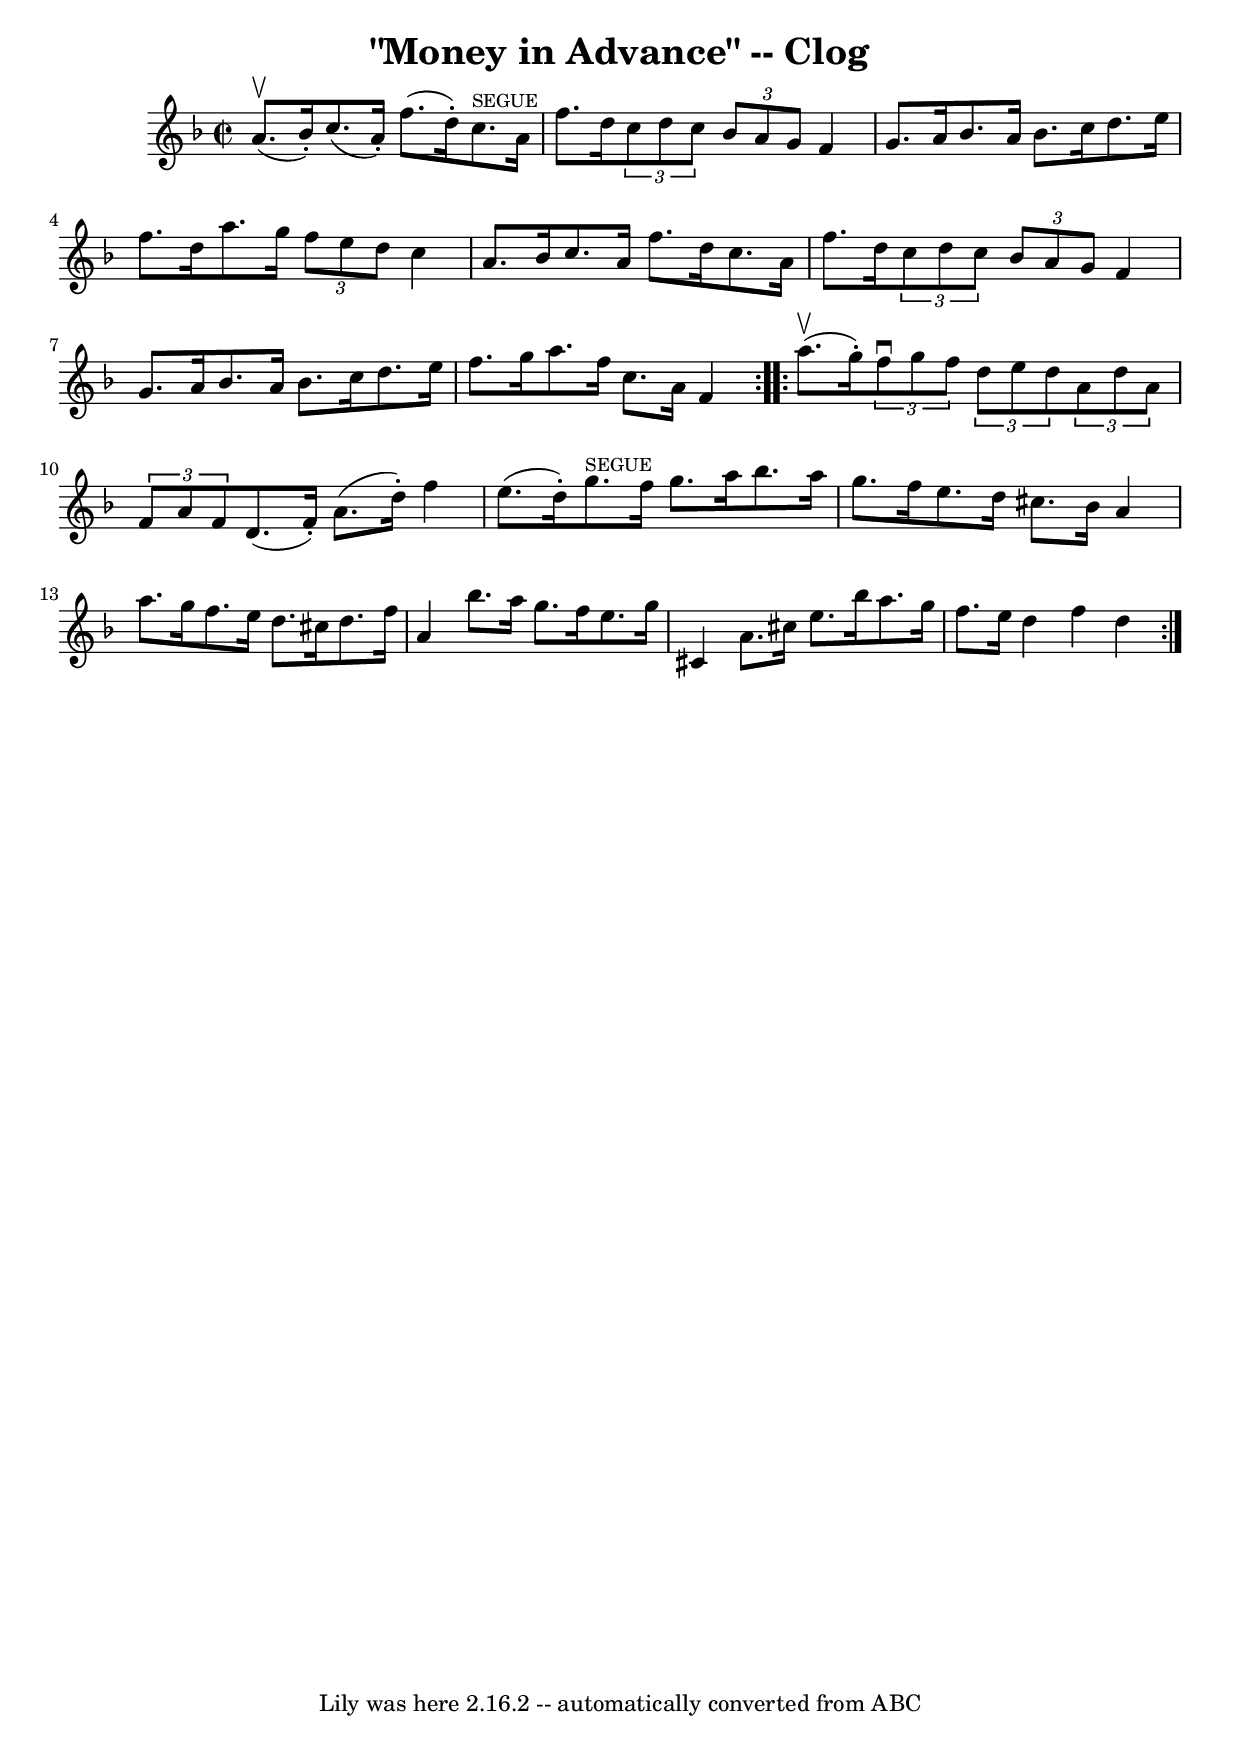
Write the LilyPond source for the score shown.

\version "2.16.2"
\include "Mammoth.ily"
\header {
  %% book = "Ryan's Mammoth Collection"
 crossRefNumber = "1"
 footnotes = "\\\\154 918"
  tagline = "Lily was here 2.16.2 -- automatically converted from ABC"
  title = "\"Money in Advance\" -- Clog"

}
voicedefault =  {



  \repeat volta 2 {

    \override Staff.TimeSignature #'style = #'C
    \time 2/2 
    \key f \major a'8.^\upbow(bf'16-.)  |
 c''8. ( a'16-.) f''8. (d''16-.) c''8.^\segue a'16 f''8. d''16    |
    \times 2/3 { c''8 d''8 c''8  
	       }   \times 2/3 { bf'8    
				a'8 g'8   			      } f'4 g'8. a'16     |
 bf'8. a'16 bf'8. c''16 d''8. e''16 f''8. d''16     |
 a''8. g''16  
    \times 2/3 { f''8 e''8 d''8   	       } c''4 a'8. bf'16     |
 c''8. a'16 f''8. d''16 c''8. a'16 f''8. d''16     |
    
    \times 2/3 { c''8 d''8 c''8  
	       } \times 2/3 { bf'8 a'8 g'8  
			    } f'4 g'8. a'16     |
 bf'8. a'16 bf'8. c''16 d''8. e''16 f''8. g''16     |
 a''8. f''16 c''8. a'16 f'4  

  }     
  \repeat volta 2 { a''8.^\upbow(g''16-.)  |
    
    \times 2/3 { f''8^\downbow g''8 f''8  
	       } \times 2/3 { d''8 e''8    
			 d''8  
			    }   \times 2/3 { a'8 d''8 a'8  
					   } \times 2/3 { f'8 a'8 f'8 
							   							}    |
 d'8. (f'16-.) a'8. (d''16-.) f''4 e''8. ( d''16-.)    |
 g''8.^\segue f''16 g''8. a''16 bf''8. a''16 g''8. f''16     |
 e''8. d''16 cs''8. bf'16 a'4 a''8. g''16     |
 f''8. e''16 d''8. cs''16 d''8. f''16 a'4     |
 bf''8. a''16 g''8. f''16 e''8. g''16 cs'4     |
 a'8. cs''16 e''8. bf''16 a''8. g''16 f''8. e''16     |
 d''4 f''4    
 d''4  
  }   

}

\score{
  <<

    \context Staff="default"
    {
      \voicedefault 
      
    }

  >>
  \layout {
    
  }
  \midi {
  }

}
